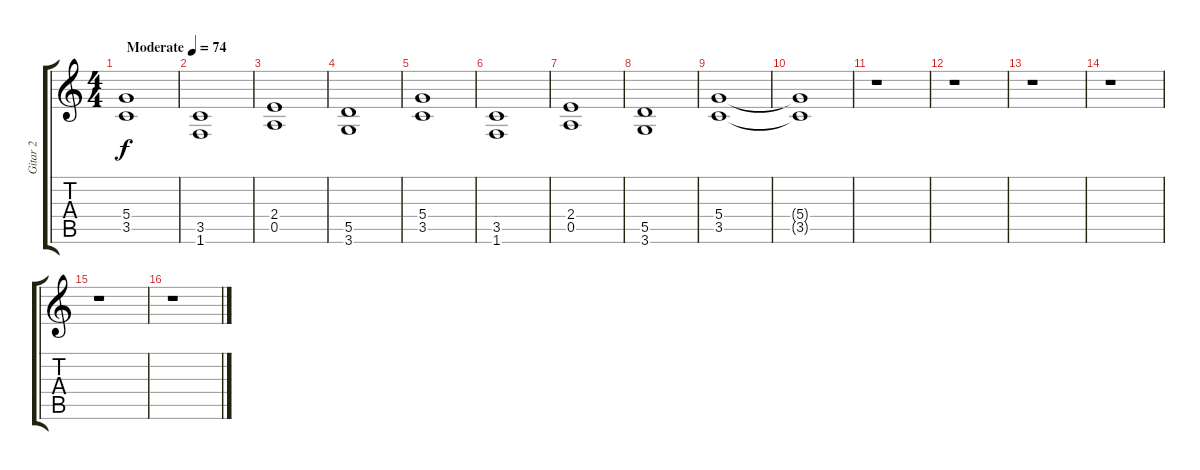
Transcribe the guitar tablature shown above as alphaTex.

\track ("Gitar 2" "Gitar 2") {instrument overdrivenguitar}
\staff {score tabs}
\tuning (E4 B3 G3 D3 A2 E2) {hide}
\ts (4 4)
\tempo (74 "Moderate")
\clef g2
\ks c
(5.4 3.5).1{dy f instrument overdrivenguitar} |
(3.5 1.6).1 |
(2.4 0.5).1 |
(5.5 3.6).1 |
(5.4 3.5).1 |
(3.5 1.6).1 |
(2.4 0.5).1 |
(5.5 3.6).1 |
(5.4 3.5).1 |
(5.4{t} 3.5{t}).1 |
r.1 |
r.1 |
r.1 |
r.1 |
r.1 |
r.1
